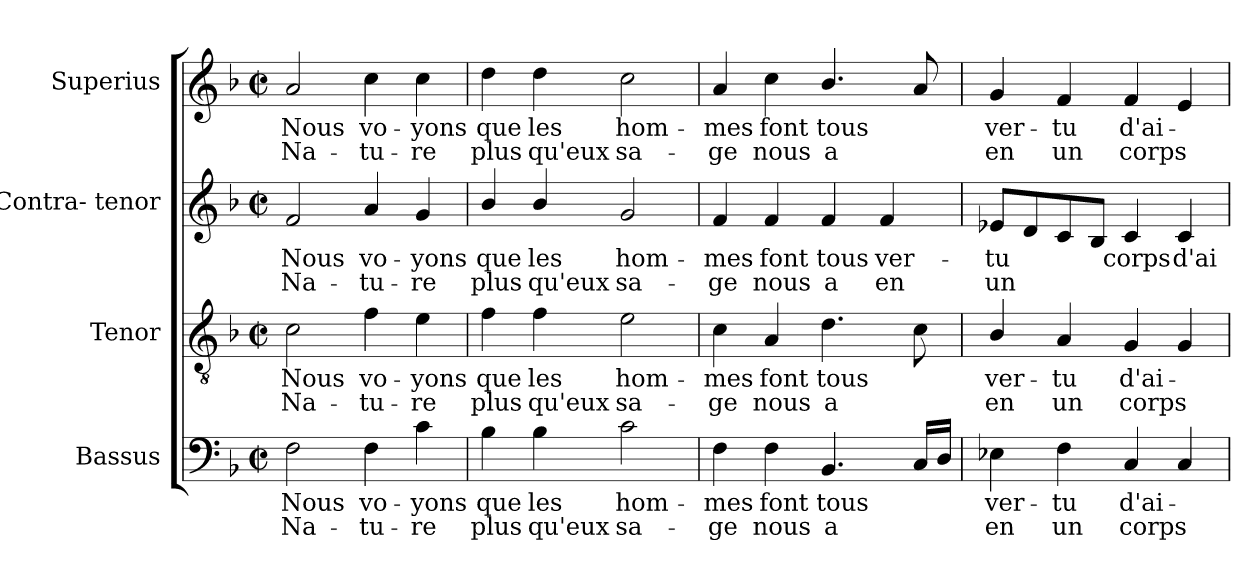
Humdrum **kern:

**kern	**text	**text	**kern	**text	**text	**kern	**text	**text	**kern	**text	**text
*part4	*part4	*part4	*part3	*part3	*part3	*part2	*part2	*part2	*part1	*part1	*part1
*staff4	*staff4	*staff4	*staff3	*staff3	*staff3	*staff2	*staff2	*staff2	*staff1	*staff1	*staff1
*I"Bassus	*	*	*I"Tenor	*	*	*I"Contra- tenor	*	*	*I"Superius	*	*
*I'B.	*	*	*I'T.	*	*	*I'A.	*	*	*I'S.	*	*
!!LO:PB:g=z
*clefF4	*	*	*clefGv2	*	*	*clefG2	*	*	*clefG2	*	*
*	*	*	*ITrd7c12	*	*	*	*	*	*	*	*
*k[b-]	*	*	*k[b-]	*	*	*k[b-]	*	*	*k[b-]	*	*
*F:	*	*	*F:	*	*	*F:	*	*	*F:	*	*
*M2/2	*	*	*M2/2	*	*	*M2/2	*	*	*M2/2	*	*
*met(c|)	*	*	*met(c|)	*	*	*met(c|)	*	*	*met(c|)	*	*
=1	=1	=1	=1	=1	=1	=1	=1	=1	=1	=1	=1
!	!LO:LY:b:color=#000000	!LO:LY:b:color=#000000	!	!	!	!	!	!	!	!	!
!	!	!	!	!LO:LY:b:color=#000000	!LO:LY:b:color=#000000	!	!	!	!	!	!
!	!	!	!	!	!	!	!LO:LY:b:color=#000000	!LO:LY:b:color=#000000	!	!	!
!	!	!	!	!	!	!	!	!	!	!LO:LY:b:color=#000000	!LO:LY:b:color=#000000
2Fi\	Nous	Na-	2Ci\	Nous	Na-	2fi/	Nous	Na-	2ai/	Nous	Na-
!	!LO:LY:b:color=#000000	!LO:LY:b:color=#000000	!	!	!	!	!	!	!	!	!
!	!	!	!	!LO:LY:b:color=#000000	!LO:LY:b:color=#000000	!	!	!	!	!	!
!	!	!	!	!	!	!	!LO:LY:b:color=#000000	!LO:LY:b:color=#000000	!	!	!
!	!	!	!	!	!	!	!	!	!	!LO:LY:b:color=#000000	!LO:LY:b:color=#000000
4Fi\	vo-	-tu-	4Fi\	vo-	-tu-	4ai/	vo-	-tu-	4cci\	vo-	-tu-
!	!LO:LY:b:color=#000000	!LO:LY:b:color=#000000	!	!	!	!	!	!	!	!	!
!	!	!	!	!LO:LY:b:color=#000000	!LO:LY:b:color=#000000	!	!	!	!	!	!
!	!	!	!	!	!	!	!LO:LY:b:color=#000000	!LO:LY:b:color=#000000	!	!	!
!	!	!	!	!	!	!	!	!	!	!LO:LY:b:color=#000000	!LO:LY:b:color=#000000
4ci\	-yons	-re	4Ei\	-yons	-re	4gi/	-yons	-re	4cci\	-yons	-re
=2	=2	=2	=2	=2	=2	=2	=2	=2	=2	=2	=2
!	!LO:LY:b:color=#000000	!LO:LY:b:color=#000000	!	!	!	!	!	!	!	!	!
!	!	!	!	!LO:LY:b:color=#000000	!LO:LY:b:color=#000000	!	!	!	!	!	!
!	!	!	!	!	!	!	!LO:LY:b:color=#000000	!LO:LY:b:color=#000000	!	!	!
!	!	!	!	!	!	!	!	!	!	!LO:LY:b:color=#000000	!LO:LY:b:color=#000000
4B-i\	que	plus	4Fi\	que	plus	4b-i/	que	plus	4ddi\	que	plus
!	!LO:LY:b:color=#000000	!LO:LY:b:color=#000000	!	!	!	!	!	!	!	!	!
!	!	!	!	!LO:LY:b:color=#000000	!LO:LY:b:color=#000000	!	!	!	!	!	!
!	!	!	!	!	!	!	!LO:LY:b:color=#000000	!LO:LY:b:color=#000000	!	!	!
!	!	!	!	!	!	!	!	!	!	!LO:LY:b:color=#000000	!LO:LY:b:color=#000000
4B-i\	les	qu'eux	4Fi\	les	qu'eux	4b-i/	les	qu'eux	4ddi\	les	qu'eux
!	!LO:LY:b:color=#000000	!LO:LY:b:color=#000000	!	!	!	!	!	!	!	!	!
!	!	!	!	!LO:LY:b:color=#000000	!LO:LY:b:color=#000000	!	!	!	!	!	!
!	!	!	!	!	!	!	!LO:LY:b:color=#000000	!LO:LY:b:color=#000000	!	!	!
!	!	!	!	!	!	!	!	!	!	!LO:LY:b:color=#000000	!LO:LY:b:color=#000000
2ci\	hom-	sa-	2Ei\	hom-	sa-	2gi/	hom-	sa-	2cci\	hom-	sa-
=3	=3	=3	=3	=3	=3	=3	=3	=3	=3	=3	=3
!	!LO:LY:b:color=#000000	!LO:LY:b:color=#000000	!	!	!	!	!	!	!	!	!
!	!	!	!	!LO:LY:b:color=#000000	!LO:LY:b:color=#000000	!	!	!	!	!	!
!	!	!	!	!	!	!	!LO:LY:b:color=#000000	!LO:LY:b:color=#000000	!	!	!
!	!	!	!	!	!	!	!	!	!	!LO:LY:b:color=#000000	!LO:LY:b:color=#000000
4Fi\	-mes	-ge	4Ci\	-mes	-ge	4fi/	-mes	-ge	4ai/	-mes	-ge
!	!LO:LY:b:color=#000000	!LO:LY:b:color=#000000	!	!	!	!	!	!	!	!	!
!	!	!	!	!LO:LY:b:color=#000000	!LO:LY:b:color=#000000	!	!	!	!	!	!
!	!	!	!	!	!	!	!LO:LY:b:color=#000000	!LO:LY:b:color=#000000	!	!	!
!	!	!	!	!	!	!	!	!	!	!LO:LY:b:color=#000000	!LO:LY:b:color=#000000
4Fi\	font	nous	4AAi/	font	nous	4fi/	font	nous	4cci\	font	nous
!	!LO:LY:b:color=#000000	!LO:LY:b:color=#000000	!	!	!	!	!	!	!	!	!
!	!	!	!	!LO:LY:b:color=#000000	!LO:LY:b:color=#000000	!	!	!	!	!	!
!	!	!	!	!	!	!	!LO:LY:b:color=#000000	!LO:LY:b:color=#000000	!	!	!
!	!	!	!	!	!	!	!	!	!	!LO:LY:b:color=#000000	!LO:LY:b:color=#000000
4.BB-i/	tous	a	4.Di\	tous	a	4fi/	tous	a	4.b-i/	tous	a
!	!	!	!	!	!	!	!LO:LY:b:color=#000000	!LO:LY:b:color=#000000	!	!	!
.	.	.	.	.	.	4fi/	ver-	en	.	.	.
16Ci/LL	.	.	8Ci\	.	.	.	.	.	8ai/	.	.
16Di/JJ	.	.	.	.	.	.	.	.	.	.	.
=4	=4	=4	=4	=4	=4	=4	=4	=4	=4	=4	=4
!	!LO:LY:b:color=#000000	!LO:LY:b:color=#000000	!	!	!	!	!	!	!	!	!
!	!	!	!	!LO:LY:b:color=#000000	!LO:LY:b:color=#000000	!	!	!	!	!	!
!	!	!	!	!	!	!	!LO:LY:b:color=#000000	!LO:LY:b:color=#000000	!	!	!
!	!	!	!	!	!	!	!	!	!	!LO:LY:b:color=#000000	!LO:LY:b:color=#000000
4E-Xi\	ver-	en	4BB-i/	ver-	en	8e-Xi/L	-tu	un	4gi/	ver-	en
.	.	.	.	.	.	8di/	.	.	.	.	.
!	!LO:LY:b:color=#000000	!LO:LY:b:color=#000000	!	!	!	!	!	!	!	!	!
!	!	!	!	!LO:LY:b:color=#000000	!LO:LY:b:color=#000000	!	!	!	!	!	!
!	!	!	!	!	!	!	!	!	!	!LO:LY:b:color=#000000	!LO:LY:b:color=#000000
4Fi\	-tu	un	4AAi/	-tu	un	8ci/	.	.	4fi/	-tu	un
.	.	.	.	.	.	8B-i/J	.	.	.	.	.
!	!LO:LY:b:color=#000000	!LO:LY:b:color=#000000	!	!	!	!	!	!	!	!	!
!	!	!	!	!LO:LY:b:color=#000000	!LO:LY:b:color=#000000	!	!	!	!	!	!
!	!	!	!	!	!	!	!LO:LY:b:color=#000000	!	!	!	!
!	!	!	!	!	!	!	!	!	!	!LO:LY:b:color=#000000	!LO:LY:b:color=#000000
4Ci/	d'ai-	corps	4GGi/	d'ai-	corps	4ci/	corps	.	4fi/	d'ai-	corps
!	!	!	!	!	!	!	!LO:LY:b:color=#000000	!	!	!	!
4Ci/	.	.	4GGi/	.	.	4ci/	d'ai-	.	4ei/	.	.
=	=	=	=	=	=	=	=	=	=	=	=
*-	*-	*-	*-	*-	*-	*-	*-	*-	*-	*-	*-
